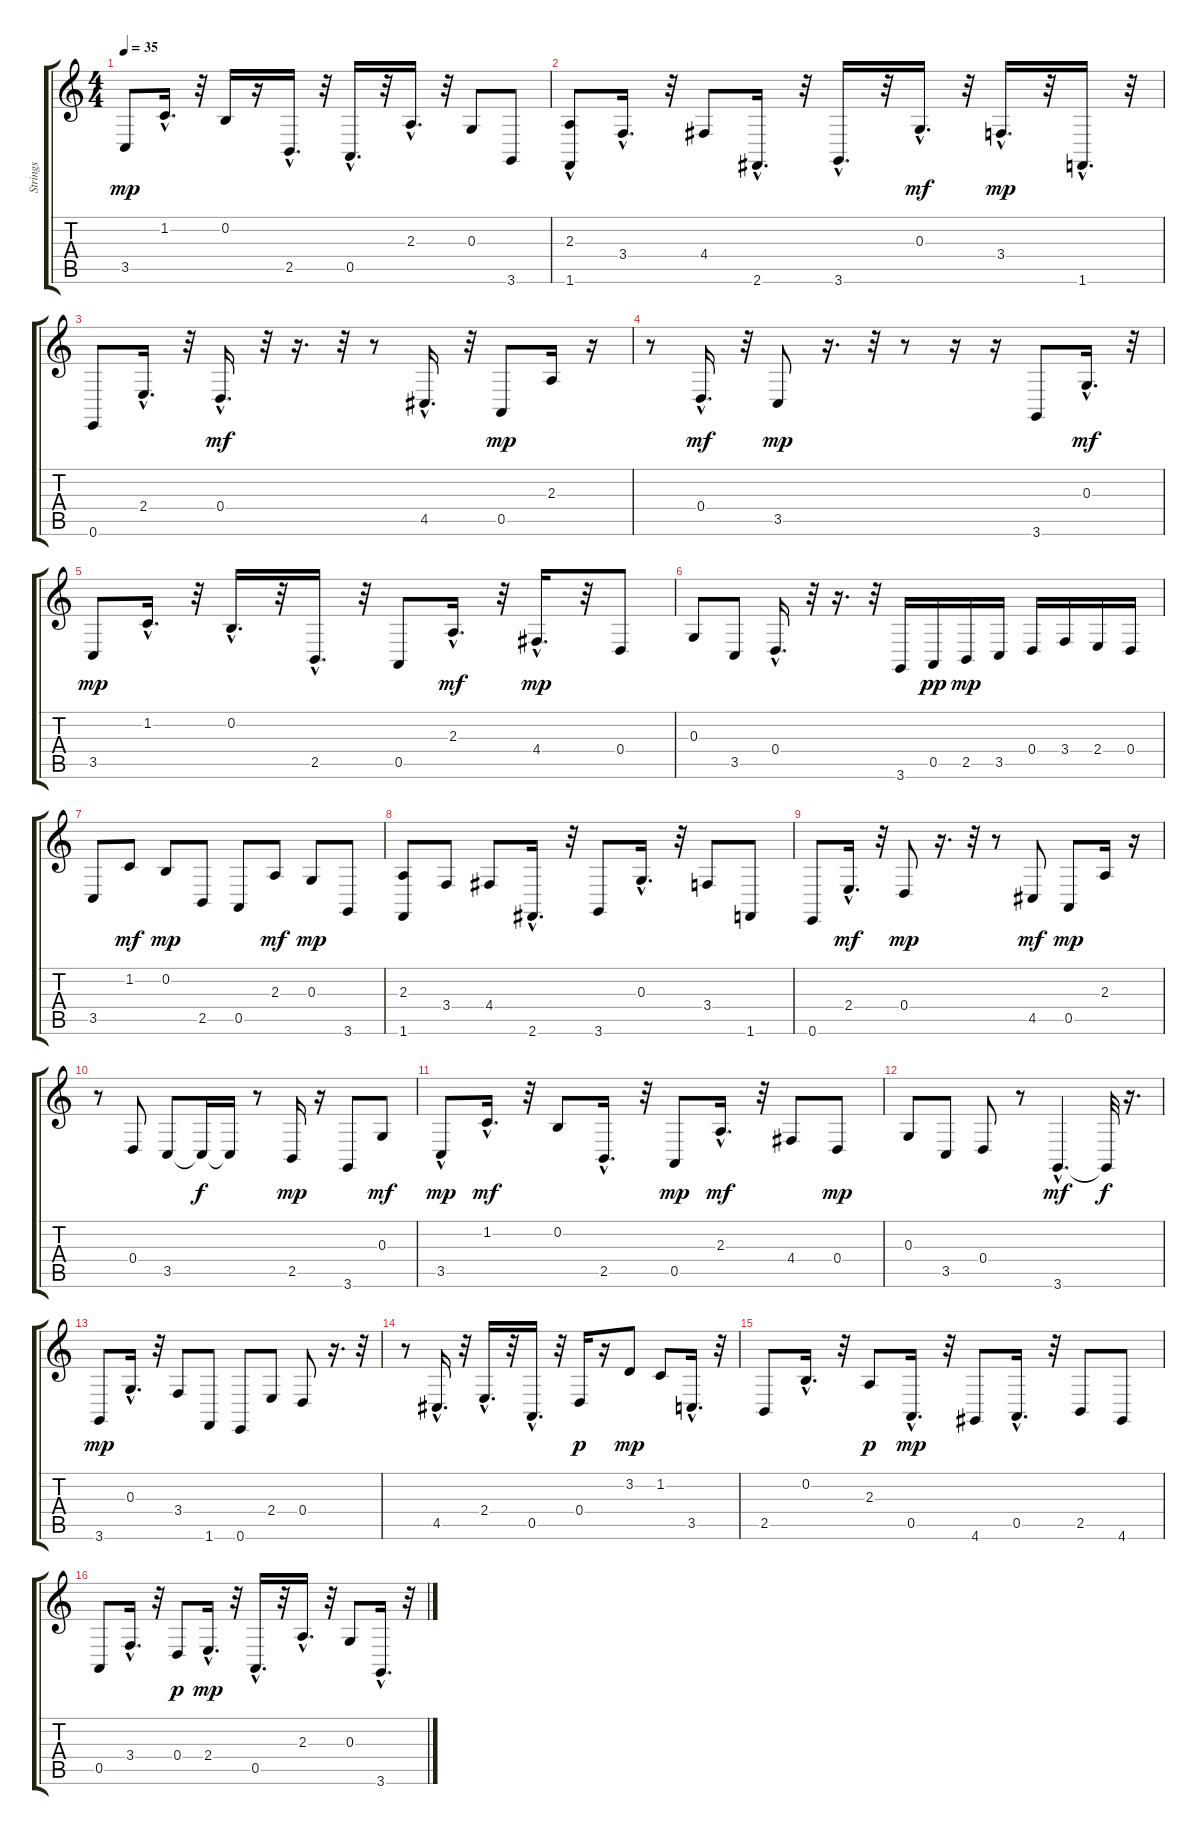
\track ("Strings" "Strings") {instrument stringensemble1}
\staff {score tabs}
\tuning (E4 B3 G3 D3 A2 E2) {hide}
\ts (4 4)
\tempo 35
\clef g2
\ks c
3.5.8{dy mp instrument stringensemble1} 1.2{hac}.16{d} r.32 0.2.16 r.16 2.5{hac}.16{d} r.32 0.5{hac}.16{d} r.32 2.3{hac}.16{d} r.32 0.3.8 3.6.8 |
(2.3{hac} 1.6).8 3.4{hac}.16{d} r.32 4.4.8 2.6{hac}.16{d} r.32 3.6{hac}.16{d} r.32 0.3{hac}.16{d dy mf} r.32 3.4{hac}.16{d dy mp} r.32 1.6{hac}.16{d} r.32 |
0.6.8 2.4{hac}.16{d} r.32 0.4{hac}.16{d dy mf} r.32 r.16{d} r.32 r.8 4.5{hac}.16{d} r.32 0.5.8{dy mp} 2.3.16 r.16 |
r.8 0.4{hac}.16{d dy mf} r.32 3.5.8{dy mp} r.16{d} r.32 r.8 r.16 r.16 3.6.8 0.3{hac}.16{d dy mf} r.32 |
3.5.8{dy mp} 1.2{hac}.16{d} r.32 0.2{hac}.16{d} r.32 2.5{hac}.16{d} r.32 0.5.8 2.3{hac}.16{d dy mf} r.32 4.4{hac}.16{d dy mp} r.32 0.4.8 |
0.3.8 3.5.8 0.4{hac}.16{d} r.32 r.16{d} r.32 3.6.16 0.5.16{dy pp} 2.5.16{dy mp} 3.5.16 0.4.16 3.4.16 2.4.16 0.4.16 |
3.5.8 1.2.8{dy mf} 0.2.8{dy mp} 2.5.8 0.5.8 2.3.8{dy mf} 0.3.8{dy mp} 3.6.8 |
(2.3 1.6).8 3.4.8 4.4.8 2.6{hac}.16{d} r.32 3.6.8 0.3{hac}.16{d} r.32 3.4.8 1.6.8 |
0.6.8 2.4{hac}.16{d dy mf} r.32 0.4.8{dy mp} r.16{d} r.32 r.8 4.5.8{dy mf} 0.5.8{dy mp} 2.3.16 r.16 |
r.8 0.4.8 3.5.8 3.5{t}.16{dy f} 3.5{t}.16 r.8 2.5.16{dy mp} r.16 3.6.8 0.3.8{dy mf} |
3.5{hac}.8{dy mp} 1.2{hac}.16{d dy mf} r.32 0.2.8 2.5{hac}.16{d} r.32 0.5.8{dy mp} 2.3{hac}.16{d dy mf} r.32 4.4.8 0.4.8{dy mp} |
0.3.8 3.5.8 0.4.8 r.8 3.6{hac}.4{d dy mf} 3.6{t}.32{dy f} r.16{d} |
3.6.8{dy mp} 0.3{hac}.16{d} r.32 3.4.8 1.6.8 0.6.8 2.4.8 0.4.8 r.16{d} r.32 |
r.8 4.5{hac}.16{d} r.32 2.4{hac}.16{d} r.32 0.5{hac}.16{d} r.32 0.4.16{dy p} r.16 3.2.8{dy mp} 1.2.8 3.5{hac}.16{d} r.32 |
2.5.8 0.2{hac}.16{d} r.32 2.3.8{dy p} 0.5{hac}.16{d dy mp} r.32 4.6.8 0.5{hac}.16{d} r.32 2.5.8 4.6.8 |
0.5.8 3.4{hac}.16{d} r.32 0.4.8{dy p} 2.4{hac}.16{d dy mp} r.32 0.5{hac}.16{d} r.32 2.3{hac}.16{d} r.32 0.3.8 3.6{hac}.16{d} r.32
